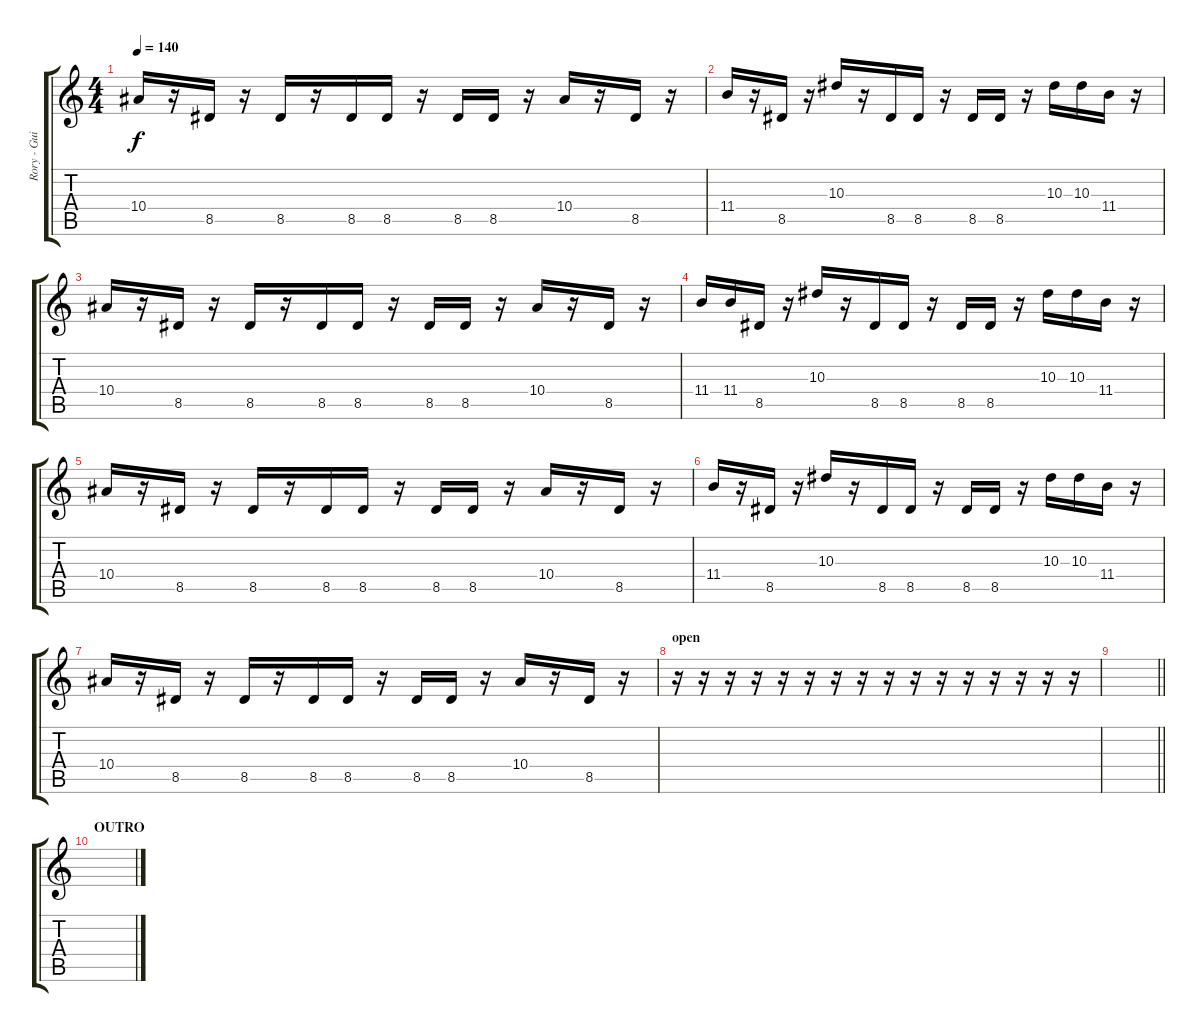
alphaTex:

\track ("Rory - Guitar" "Rory - Gui") {instrument distortionguitar}
\staff {score tabs}
\tuning (D4 A3 F3 C3 G2 C2) {hide}
\ts (4 4)
\tempo 140
\clef g2
\ks c
10.4.16{dy f} r.16 8.5.16 r.16 8.5.16 r.16 8.5.16 8.5.16 r.16 8.5.16 8.5.16 r.16 10.4.16 r.16 8.5.16 r.16 |
11.4.16 r.16 8.5.16 r.16 10.3.16 r.16 8.5.16 8.5.16 r.16 8.5.16 8.5.16 r.16 10.3.16 10.3.16 11.4.16 r.16 |
10.4.16 r.16 8.5.16 r.16 8.5.16 r.16 8.5.16 8.5.16 r.16 8.5.16 8.5.16 r.16 10.4.16 r.16 8.5.16 r.16 |
11.4.16 11.4.16 8.5.16 r.16 10.3.16 r.16 8.5.16 8.5.16 r.16 8.5.16 8.5.16 r.16 10.3.16 10.3.16 11.4.16 r.16 |
10.4.16 r.16 8.5.16 r.16 8.5.16 r.16 8.5.16 8.5.16 r.16 8.5.16 8.5.16 r.16 10.4.16 r.16 8.5.16 r.16 |
11.4.16 r.16 8.5.16 r.16 10.3.16 r.16 8.5.16 8.5.16 r.16 8.5.16 8.5.16 r.16 10.3.16 10.3.16 11.4.16 r.16 |
10.4.16 r.16 8.5.16 r.16 8.5.16 r.16 8.5.16 8.5.16 r.16 8.5.16 8.5.16 r.16 10.4.16 r.16 8.5.16 r.16 |
\section ("" "open")
r.16 r.16 r.16 r.16 r.16 r.16 r.16 r.16 r.16 r.16 r.16 r.16 r.16 r.16 r.16 r.16 |
\barLineRight lightlight
|
\section ("" "OUTRO")
